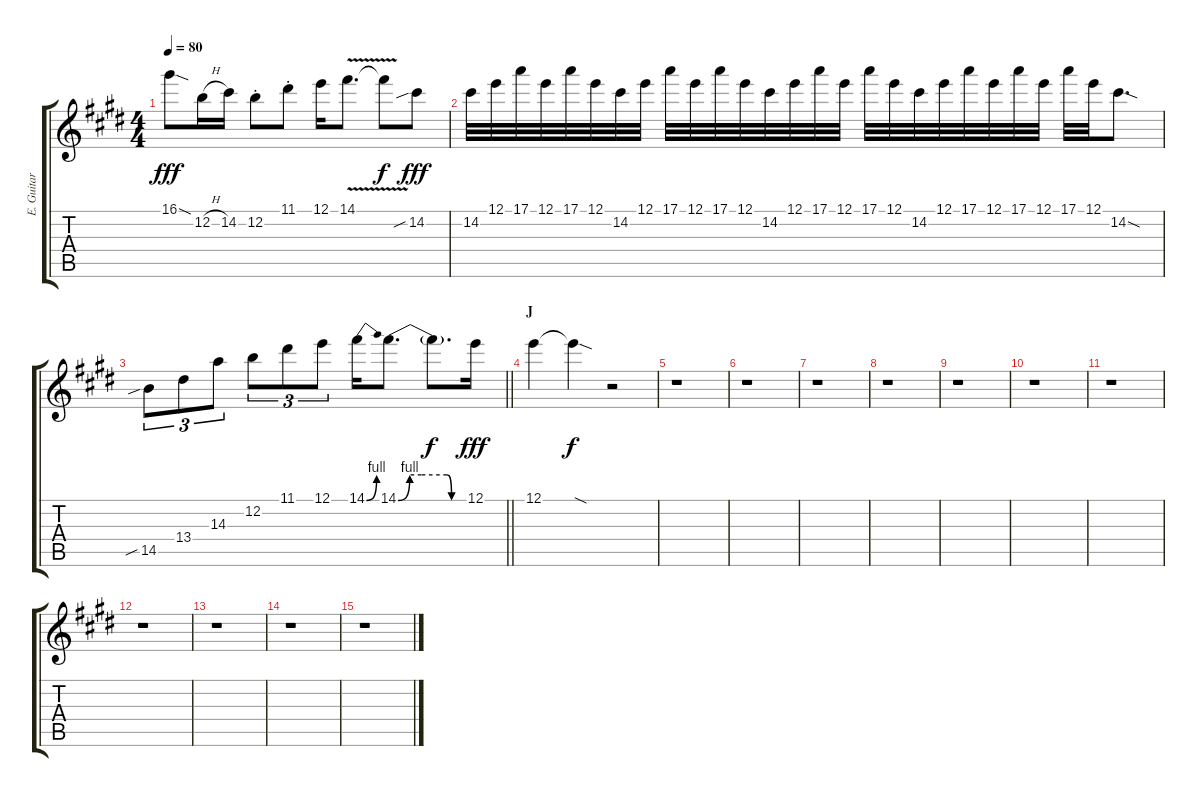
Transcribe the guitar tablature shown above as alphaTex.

\track ("E. Guitar I" "E. Guitar ") {instrument overdrivenguitar}
\staff {score tabs}
\tuning (E4 B3 G3 D3 A2 E2) {hide}
\ts (4 4)
\tempo 80
\clef g2
\ks e
16.1{sod}.8{dy fff} 12.2{h}.16 14.2.16 12.2{st}.8 11.1{st}.8 12.1.16 14.1{v}.8{d} 14.1{t}.8{dy f} 14.2{sib}.8{dy fff} |
14.2.32 12.1.32 17.1.32 12.1.32 17.1.32 12.1.32 14.2.32 12.1.32 17.1.32 12.1.32 17.1.32 12.1.32 14.2.32 12.1.32 17.1.32 12.1.32 17.1.32 12.1.32 14.2.32 12.1.32 17.1.32 12.1.32 17.1.32 12.1.32 17.1.32 12.1.32 14.2{sod}.8{d} |
\barLineRight lightlight
14.5{sib}.8{tu (3 2)} 13.4.8{tu (3 2)} 14.3.8{tu (3 2)} 12.2.8{tu (3 2)} 11.1.8{tu (3 2)} 12.1.8{tu (3 2)} 14.1{be (bend 0 0 60 4)}.16 14.1{be (custom 0 0 10 4 20 4 42 4 46 0 60 0)}.8{d} 14.1{t}.8{d dy f} 12.1.16{dy fff} |
\section ("" "J")
12.1.4 12.1{sod t}.4{dy f} r.2 |
r.1 |
r.1 |
r.1 |
r.1 |
r.1 |
r.1 |
r.1 |
r.1 |
r.1 |
r.1 |
r.1
